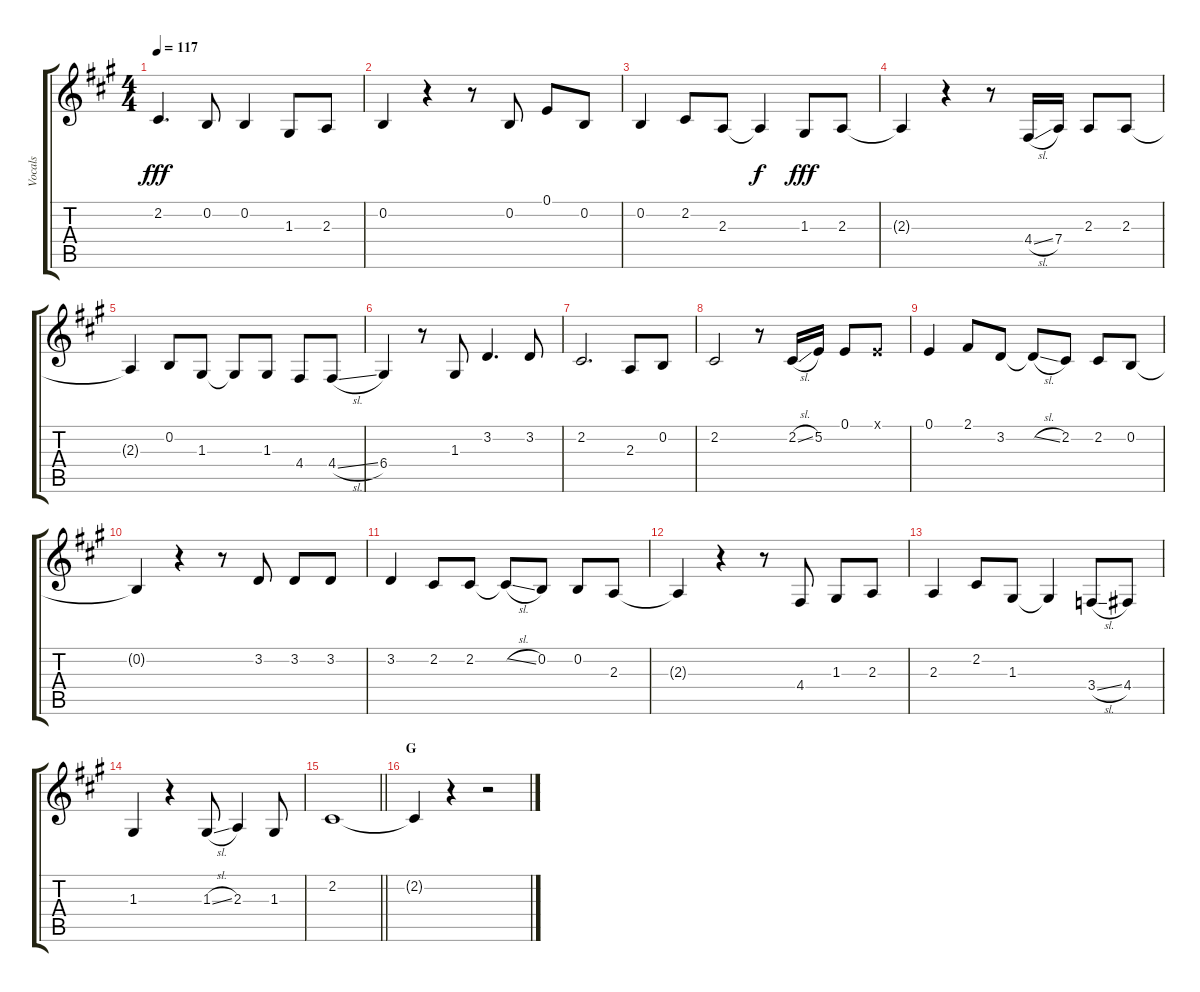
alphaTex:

\track ("Vocals" "Vocals") {instrument voiceoohs}
\staff {score tabs}
\tuning (E4 B3 G3 D3 A2 E2) {hide}
\ts (4 4)
\tempo 117
\clef g2
\ks a
2.2.4{d dy fff} 0.2.8 0.2.4 1.3.8 2.3.8 |
0.2.4 r.4 r.8 0.2.8 0.1.8 0.2.8 |
0.2.4 2.2.8 2.3.8 2.3{t}.4{dy f} 1.3.8{dy fff} 2.3.8 |
2.3{t}.4 r.4 r.8 4.4{sl}.16 7.4.16 2.3.8 2.3.8 |
2.3{t}.4 0.2.8 1.3.8 1.3{t}.8 1.3.8 4.4.8 4.4{sl}.8 |
6.4.4 r.8 1.3.8 3.2.4{d} 3.2.8 |
2.2.2{d} 2.3.8 0.2.8 |
2.2.2 r.8 2.2{sl}.16 5.2.16 0.1.8 0.1{x}.8 |
0.1.4 2.1.8 3.2.8 3.2{sl t}.8 2.2.8 2.2.8 0.2.8 |
0.2{t}.4 r.4 r.8 3.2.8 3.2.8 3.2.8 |
3.2.4 2.2.8 2.2.8 2.2{sl t}.8 0.2.8 0.2.8 2.3.8 |
2.3{t}.4 r.4 r.8 4.4.8 1.3.8 2.3.8 |
2.3.4 2.2.8 1.3.8 1.3{t}.4 3.4{sl}.8 4.4.8 |
1.3.4 r.4 1.3{sl}.8 2.3.4 1.3.8 |
\barLineRight lightlight
2.2.1 |
\section ("" "G")
2.2{t}.4 r.4 r.2
